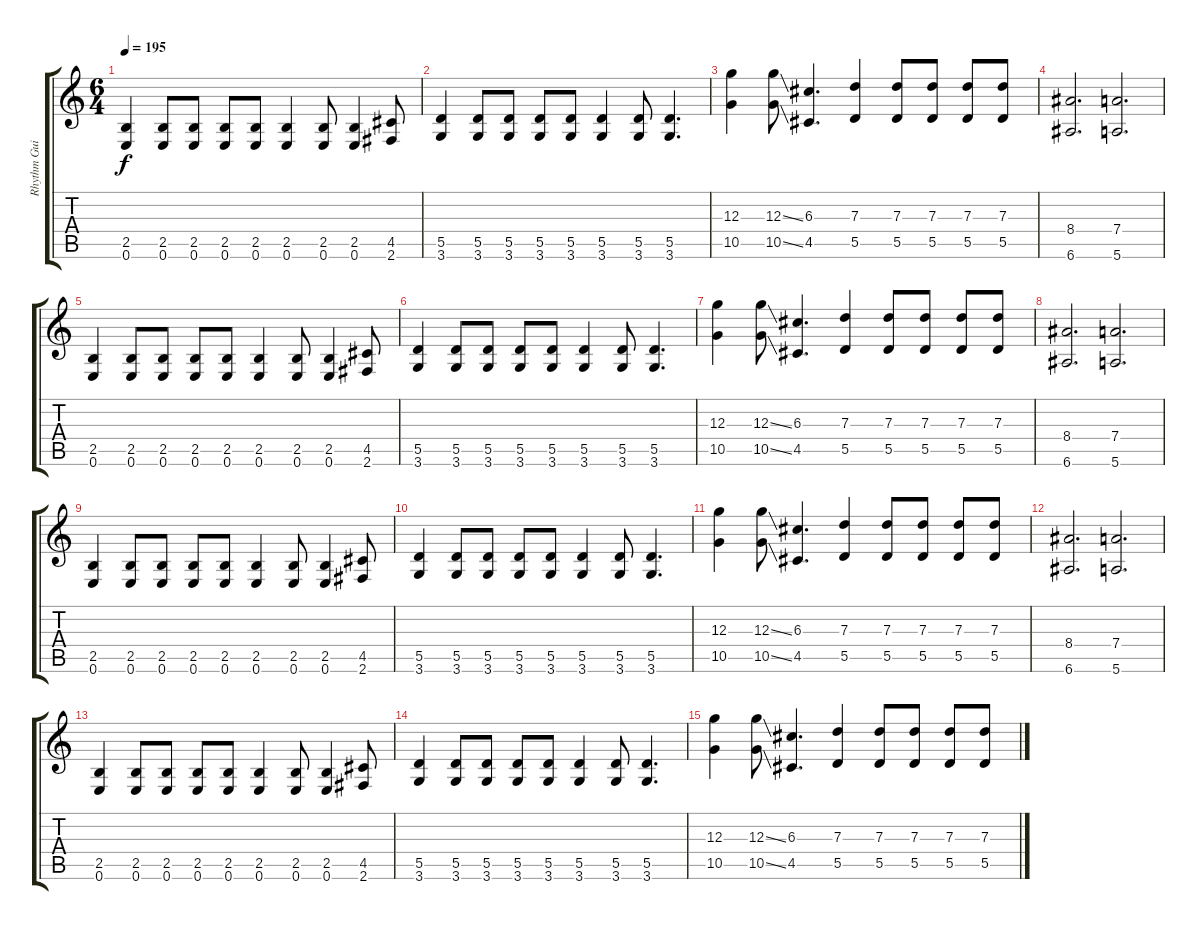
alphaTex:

\track ("Rhythm Guitar" "Rhythm Gui") {instrument distortionguitar}
\staff {score tabs}
\tuning (E4 B3 G3 D3 A2 E2) {hide}
\ts (6 4)
\tempo 195
\clef g2
\ks c
(2.5 0.6).4{dy f} (2.5 0.6).8 (2.5 0.6).8 (2.5 0.6).8 (2.5 0.6).8 (2.5 0.6).4 (2.5 0.6).8 (2.5 0.6).4 (4.5 2.6).8 |
(5.5 3.6).4 (5.5 3.6).8 (5.5 3.6).8 (5.5 3.6).8 (5.5 3.6).8 (5.5 3.6).4 (5.5 3.6).8 (5.5 3.6).4{d} |
(12.3 10.5).4 (12.3{ss} 10.5{ss}).8 (6.3 4.5).4{d} (7.3 5.5).4 (7.3 5.5).8 (7.3 5.5).8 (7.3 5.5).8 (7.3 5.5).8 |
(8.4 6.6).2{d} (7.4 5.6).2{d} |
(2.5 0.6).4 (2.5 0.6).8 (2.5 0.6).8 (2.5 0.6).8 (2.5 0.6).8 (2.5 0.6).4 (2.5 0.6).8 (2.5 0.6).4 (4.5 2.6).8 |
(5.5 3.6).4 (5.5 3.6).8 (5.5 3.6).8 (5.5 3.6).8 (5.5 3.6).8 (5.5 3.6).4 (5.5 3.6).8 (5.5 3.6).4{d} |
(12.3 10.5).4 (12.3{ss} 10.5{ss}).8 (6.3 4.5).4{d} (7.3 5.5).4 (7.3 5.5).8 (7.3 5.5).8 (7.3 5.5).8 (7.3 5.5).8 |
(8.4 6.6).2{d} (7.4 5.6).2{d} |
(2.5 0.6).4 (2.5 0.6).8 (2.5 0.6).8 (2.5 0.6).8 (2.5 0.6).8 (2.5 0.6).4 (2.5 0.6).8 (2.5 0.6).4 (4.5 2.6).8 |
(5.5 3.6).4 (5.5 3.6).8 (5.5 3.6).8 (5.5 3.6).8 (5.5 3.6).8 (5.5 3.6).4 (5.5 3.6).8 (5.5 3.6).4{d} |
(12.3 10.5).4 (12.3{ss} 10.5{ss}).8 (6.3 4.5).4{d} (7.3 5.5).4 (7.3 5.5).8 (7.3 5.5).8 (7.3 5.5).8 (7.3 5.5).8 |
(8.4 6.6).2{d} (7.4 5.6).2{d} |
(2.5 0.6).4 (2.5 0.6).8 (2.5 0.6).8 (2.5 0.6).8 (2.5 0.6).8 (2.5 0.6).4 (2.5 0.6).8 (2.5 0.6).4 (4.5 2.6).8 |
(5.5 3.6).4 (5.5 3.6).8 (5.5 3.6).8 (5.5 3.6).8 (5.5 3.6).8 (5.5 3.6).4 (5.5 3.6).8 (5.5 3.6).4{d} |
(12.3 10.5).4 (12.3{ss} 10.5{ss}).8 (6.3 4.5).4{d} (7.3 5.5).4 (7.3 5.5).8 (7.3 5.5).8 (7.3 5.5).8 (7.3 5.5).8
